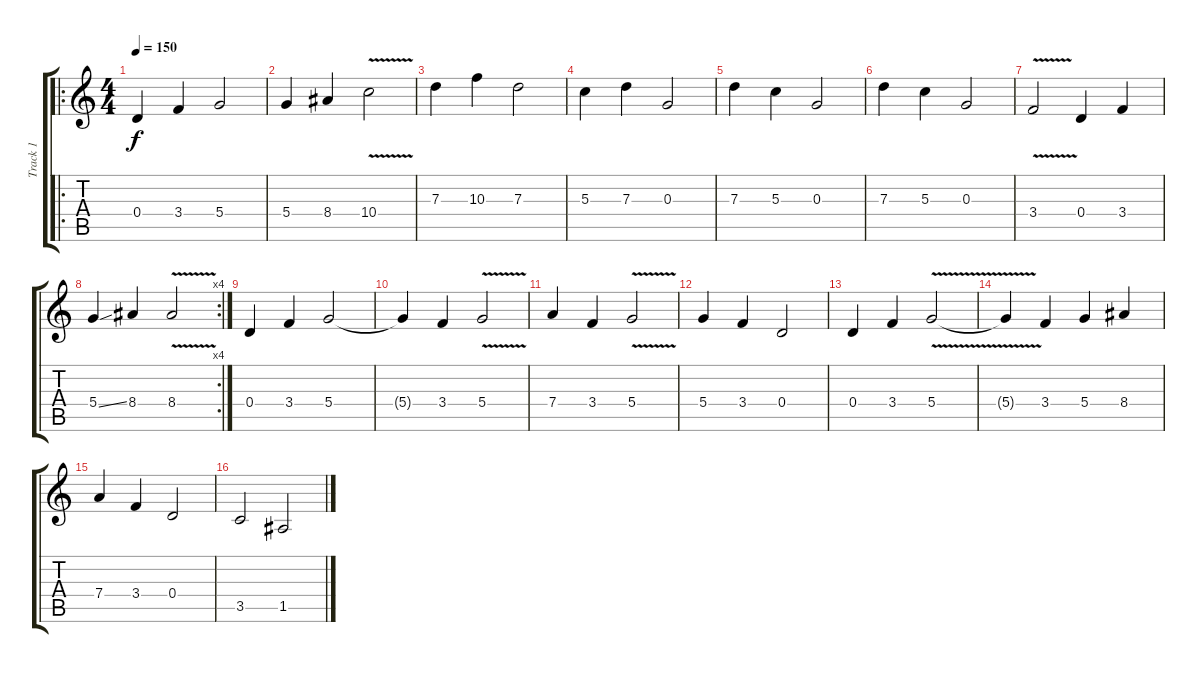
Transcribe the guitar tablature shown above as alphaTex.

\track ("Track 1" "Track 1") {instrument acousticguitarsteel}
\staff {score tabs}
\tuning (E4 B3 G3 D3 A2 E2) {hide}
\ro
\ts (4 4)
\tempo 150
\clef g2
\ks c
0.4.4{dy f} 3.4.4 5.4.2 |
5.4.4 8.4.4 10.4{v}.2 |
7.3.4 10.3.4 7.3.2 |
5.3.4 7.3.4 0.3.2 |
7.3.4 5.3.4 0.3.2 |
7.3.4 5.3.4 0.3.2 |
3.4{v}.2 0.4.4 3.4.4 |
\rc 4
5.4{ss}.4 8.4.4 8.4{v}.2 |
0.4.4 3.4.4 5.4.2 |
5.4{t}.4 3.4.4 5.4{v}.2 |
7.4.4 3.4.4 5.4{v}.2 |
5.4.4 3.4.4 0.4.2 |
0.4.4 3.4.4 5.4{v}.2 |
5.4{t}.4 3.4.4 5.4.4 8.4.4 |
7.4.4 3.4.4 0.4.2 |
3.5.2 1.5.2
